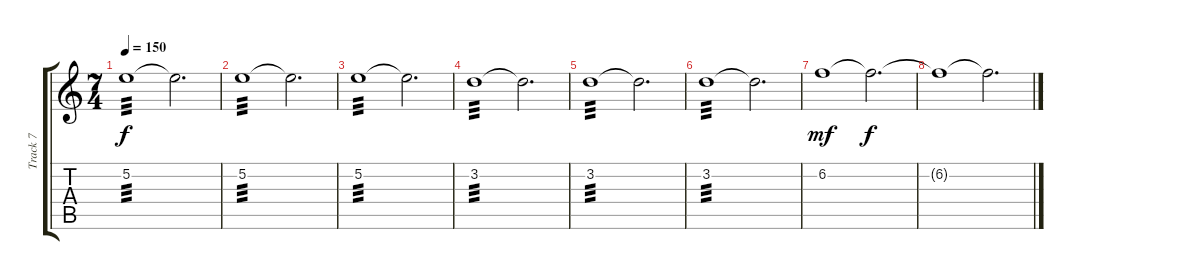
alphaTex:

\track ("Track 7" "Track 7") {instrument distortionguitar}
\staff {score tabs}
\tuning (E4 B3 G3 D3 A2 E2) {hide}
\ts (7 4)
\tempo 150
\clef g2
\ks c
5.2.1{tp 3 dy f} 5.2{t}.2{d} |
5.2.1{tp 3} 5.2{t}.2{d} |
5.2.1{tp 3} 5.2{t}.2{d} |
3.2.1{tp 3} 3.2{t}.2{d} |
3.2.1{tp 3} 3.2{t}.2{d} |
3.2.1{tp 3} 3.2{t}.2{d} |
6.2.1{dy mf volume 8} 6.2{t}.2{d dy f} |
6.2{t}.1 6.2{t}.2{d}
